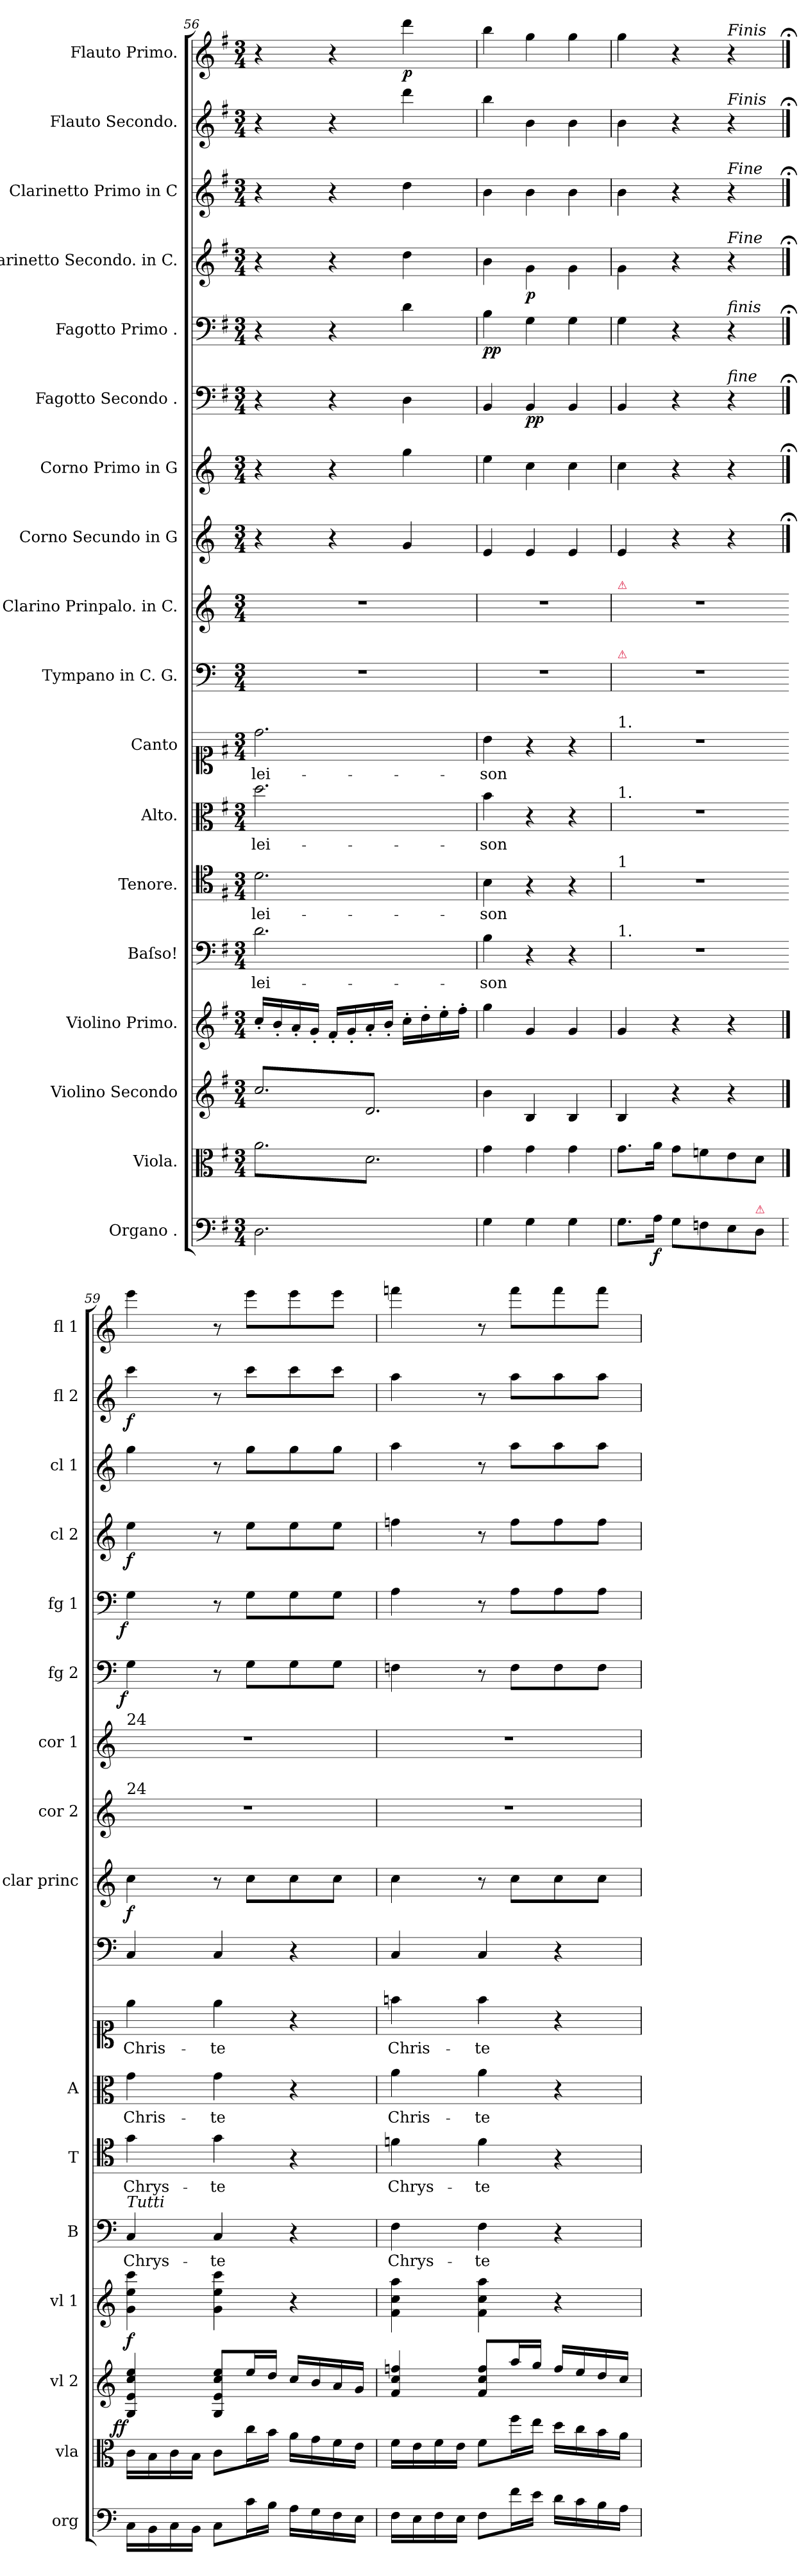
**kern	**dynam	**kern	**kern	**dynam	**kern	**dynam	**kern	**text	**kern	**text	**kern	**text	**kern	**text	**kern	**kern	**dynam	**kern	**kern	**kern	**dynam	**kern	**dynam	**kern	**dynam	**kern	**kern	**dynam	**kern	**dynam
*part18	*part18	*part17	*part16	*part16	*part15	*part15	*part14	*part14	*part13	*part13	*part12	*part12	*part11	*part11	*part10	*part9	*part9	*part8	*part7	*part6	*part6	*part5	*part5	*part4	*part4	*part3	*part2	*part2	*part1	*part1
*staff18	*staff18	*staff17	*staff16	*staff16	*staff15	*staff15	*staff14	*staff14	*staff13	*staff13	*staff12	*staff12	*staff11	*staff11	*staff10	*staff9	*staff9	*staff8	*staff7	*staff6	*staff6	*staff5	*staff5	*staff4	*staff4	*staff3	*staff2	*staff2	*staff1	*staff1
*I"Organo .	*	*I"Viola.	*I"Violino Secondo	*	*I"Violino Primo.	*	*I"Baſso!	*	*I"Tenore.	*	*I"Alto.	*	*I"Canto	*	*I"Tympano in C. G.	*I"Clarino Prinpalo. in C.	*	*I"Corno Secundo in G	*I"Corno Primo in G	*I"Fagotto Secondo .	*	*I"Fagotto Primo .	*	*I"Clarinetto Secondo. in C.	*	*I"Clarinetto Primo in C	*I"Flauto Secondo.	*	*I"Flauto Primo.	*
*I'org	*	*I'vla	*I'vl 2	*	*I'vl 1	*	*I'B	*	*I'T	*	*I'A	*	*	*	*	*I'clar princ	*	*I'cor 2	*I'cor 1	*I'fg 2	*	*I'fg 1	*	*I'cl 2	*	*I'cl 1	*I'fl 2	*	*I'fl 1	*
*clefF4	*	*clefC3	*clefG2	*	*clefG2	*	*clefF4	*	*clefC4	*	*clefC3	*	*clefC1	*	*clefF4	*clefG2	*	*clefG2	*clefG2	*clefF4	*	*clefF4	*	*clefG2	*	*clefG2	*clefG2	*	*clefG2	*
*	*	*	*	*	*	*	*	*	*	*	*	*	*	*	*	*	*	*ITrd3c5	*ITrd3c5	*	*	*	*	*	*	*	*	*	*	*
*k[f#]	*	*k[f#]	*k[f#]	*	*k[f#]	*	*k[f#]	*	*k[f#]	*	*k[f#]	*	*k[f#]	*	*k[]	*k[]	*	*k[f#]	*k[f#]	*k[f#]	*	*k[f#]	*	*k[f#]	*	*k[f#]	*k[f#]	*	*k[f#]	*
*G:	*	*G:	*G:	*	*G:	*	*G:	*	*G:	*	*G:	*	*G:	*	*	*	*	*	*	*G:	*	*G:	*	*G:	*	*G:	*	*	*G:	*
*M3/4	*	*M3/4	*M3/4	*	*M3/4	*	*M3/4	*	*M3/4	*	*M3/4	*	*M3/4	*	*M3/4	*M3/4	*	*M3/4	*M3/4	*M3/4	*	*M3/4	*	*M3/4	*	*M3/4	*M3/4	*	*M3/4	*
=56	=56	=56	=56	=56	=56	=56	=56	=56	=56	=56	=56	=56	=56	=56	=56	=56	=56	=56	=56	=56	=56	=56	=56	=56	=56	=56	=56	=56	=56	=56
!	!	!LO:TX:a:color=crimson:t=⚠	!	!	!	!	!	!	!	!	!	!	!	!	!	!	!	!	!	!	!	!	!	!	!	!	!	!	!	!
!	!	!	!	!	!	!	!	!LO:LY:i	!	!	!	!LO:LY:i	!	!	!	!	!	!	!	!	!	!	!	!	!	!	!	!	!	!
*	*	*tremolo	*	*	*	*	*	*	*	*	*	*	*	*	*	*	*	*	*	*	*	*	*	*	*	*	*	*	*	*
*	*	*	*tremolo	*	*	*	*	*	*	*	*	*	*	*	*	*	*	*	*	*	*	*	*	*	*	*	*	*	*	*
2.D\	.	8a\L	8cc/L	.	16cc'/LL	.	2.d\	-lei-	2.d\	-lei-	2.dd\	-lei-	2.dd\	-lei-	2.r	2.r	.	4r	4r	4r	.	4r	.	4r	.	4r	4r	.	4r	.
.	.	.	.	.	16b'/	.	.	.	.	.	.	.	.	.	.	.	.	.	.	.	.	.	.	.	.	.	.	.	.	.
.	.	8d\	8d/	.	16a'/	.	.	.	.	.	.	.	.	.	.	.	.	.	.	.	.	.	.	.	.	.	.	.	.	.
.	.	.	.	.	16g'/JJ	.	.	.	.	.	.	.	.	.	.	.	.	.	.	.	.	.	.	.	.	.	.	.	.	.
.	.	8a\	8cc/	.	16f#'/LL	.	.	.	.	.	.	.	.	.	.	.	.	4r	4r	4r	.	4r	.	4r	.	4r	4r	.	4r	.
.	.	.	.	.	16g'/	.	.	.	.	.	.	.	.	.	.	.	.	.	.	.	.	.	.	.	.	.	.	.	.	.
.	.	8d\	8d/	.	16a'/	.	.	.	.	.	.	.	.	.	.	.	.	.	.	.	.	.	.	.	.	.	.	.	.	.
.	.	.	.	.	16b'/JJ	.	.	.	.	.	.	.	.	.	.	.	.	.	.	.	.	.	.	.	.	.	.	.	.	.
.	.	8a\	8cc/	.	16cc'\LL	.	.	.	.	.	.	.	.	.	.	.	.	4d/	4dd\	4D\	.	4d\	.	4dd\	.	4dd\	4ddd\	.	4ddd\	p
.	.	.	.	.	16dd'\	.	.	.	.	.	.	.	.	.	.	.	.	.	.	.	.	.	.	.	.	.	.	.	.	.
.	.	8d\J	8d/J	.	16ee'\	.	.	.	.	.	.	.	.	.	.	.	.	.	.	.	.	.	.	.	.	.	.	.	.	.
*	*	*	*Xtremolo	*	*	*	*	*	*	*	*	*	*	*	*	*	*	*	*	*	*	*	*	*	*	*	*	*	*	*
*	*	*Xtremolo	*	*	*	*	*	*	*	*	*	*	*	*	*	*	*	*	*	*	*	*	*	*	*	*	*	*	*	*
.	.	.	.	.	16ff#'\JJ	.	.	.	.	.	.	.	.	.	.	.	.	.	.	.	.	.	.	.	.	.	.	.	.	.
=57	=57	=57	=57	=57	=57	=57	=57	=57	=57	=57	=57	=57	=57	=57	=57	=57	=57	=57	=57	=57	=57	=57	=57	=57	=57	=57	=57	=57	=57	=57
!	!	!	!	!	!	!	!	!LO:LY:i	!	!	!	!LO:LY:i	!	!	!	!	!	!	!	!	!	!	!	!	!	!	!	!	!	!
4G\	.	4g\	4b\	.	4gg\	.	4B\	-son	4B\	-son	4b\	-son	4b\	-son	2.r	2.r	.	4B/	4b\	4BB/	.	4B\	pp	4b\	.	4b\	4bb\	.	4bb\	.
.	.	.	.	.	.	.	.	.	.	.	.	.	.	.	.	.	.	.	.	.	.	.	.	.	.	.	.	.	.	.
4G\	.	4g\	4B/	.	4g/	.	4r	.	4r	.	4r	.	4r	.	.	.	.	4B/	4g\	4BB/	pp	4G\	.	4g\	p	4b\	4b\	.	4gg\	.
4G\	.	4g\	4B/	.	4g/	.	4r	.	4r	.	4r	.	4r	.	.	.	.	4B/	4g\	4BB/	.	4G\	.	4g\	.	4b\	4b\	.	4gg\	.
=58	=58	=58	=58	=58	=58	=58	=58	=58	=58	=58	=58	=58	=58	=58	=58	=58	=58	=58	=58	=58	=58	=58	=58	=58	=58	=58	=58	=58	=58	=58
!	!	!	!	!	!	!	!	!	!	!	!	!	!	!	!	!LO:TX:a:color=crimson:t=⚠	!	!	!	!	!	!	!	!	!	!	!	!	!	!
!	!	!	!	!	!	!	!	!	!	!	!	!	!	!	!LO:TX:a:color=crimson:t=⚠	!	!	!	!	!	!	!	!	!	!	!	!	!	!	!
!	!	!	!	!	!	!	!	!	!	!	!	!	!LO:TX:a:t=1.	!	!	!	!	!	!	!	!	!	!	!	!	!	!	!	!	!
!	!	!	!	!	!	!	!	!	!	!	!LO:TX:a:t=1.	!	!	!	!	!	!	!	!	!	!	!	!	!	!	!	!	!	!	!
!	!	!	!	!	!	!	!	!	!LO:TX:a:t=1	!	!	!	!	!	!	!	!	!	!	!	!	!	!	!	!	!	!	!	!	!
!	!	!	!	!	!	!	!LO:TX:a:t=1.	!	!	!	!	!	!	!	!	!	!	!	!	!	!	!	!	!	!	!	!	!	!	!
8.G\L	.	8.g\L	4B/	.	4g/	.	2.r	.	2.r	.	2.r	.	2.r	.	2.r	2.r	.	4B/	4g\	4BB/	.	4G\	.	4g\	.	4b\	4b\	.	4gg\	.
16A\Jk	f	16a\Jk	.	.	.	.	.	.	.	.	.	.	.	.	.	.	.	.	.	.	.	.	.	.	.	.	.	.	.	.
8G\L	.	8g\L	4r	.	4r	.	.	.	.	.	.	.	.	.	.	.	.	4r	4r	4r	.	4r	.	4r	.	4r	4r	.	4r	.
8Fn\	.	8fn\	.	.	.	.	.	.	.	.	.	.	.	.	.	.	.	.	.	.	.	.	.	.	.	.	.	.	.	.
!	!	!	!	!	!	!	!	!	!	!	!	!	!	!	!	!	!	!	!	!	!	!	!	!	!	!	!	!	!LO:TX:a:i:t=Finis	!
!	!	!	!	!	!	!	!	!	!	!	!	!	!	!	!	!	!	!	!	!	!	!	!	!	!	!	!LO:TX:a:i:t=Finis	!	!	!
!	!	!	!	!	!	!	!	!	!	!	!	!	!	!	!	!	!	!	!	!	!	!	!	!	!	!LO:TX:a:i:t=Fine	!	!	!	!
!	!	!	!	!	!	!	!	!	!	!	!	!	!	!	!	!	!	!	!	!	!	!	!	!LO:TX:a:i:t=Fine	!	!	!	!	!	!
!	!	!	!	!	!	!	!	!	!	!	!	!	!	!	!	!	!	!	!	!	!	!LO:TX:a:i:t=finis	!	!	!	!	!	!	!	!
!	!	!	!	!	!	!	!	!	!	!	!	!	!	!	!	!	!	!	!	!LO:TX:a:i:t=fine	!	!	!	!	!	!	!	!	!	!
8E\	.	8e\	4r	.	4r	.	.	.	.	.	.	.	.	.	.	.	.	4r	4r	4r	.	4r	.	4r	.	4r	4r	.	4r	.
!LO:TX:a:color=crimson:t=⚠	!	!	!	!	!	!	!	!	!	!	!	!	!	!	!	!	!	!	!	!	!	!	!	!	!	!	!	!	!	!
8D\J	.	8d\J	.	.	.	.	.	.	.	.	.	.	.	.	.	.	.	.	.	.	.	.	.	.	.	.	.	.	.	.
=59	==59;	==59	==59	==59;	==59	==59;	=59	==59;	=59	==59;	==59	==59;	==59	==59;	=59	=59	==59;	==59;	==59;	==59;	==59;	==59;	==59;	==59;	==59;	==59;	==59;	==59;	==59;	==59;
*k[]	*	*k[]	*k[]	*	*k[]	*	*k[]	*	*k[]	*	*k[]	*	*k[]	*	*	*k[]	*	*	*	*k[]	*	*k[]	*	*k[]	*	*k[]	*k[]	*	*k[]	*
*C:	*	*C:	*C:	*	*C:	*	*C:	*	*C:	*	*C:	*	*C:	*	*	*C:	*	*	*	*C:	*	*C:	*	*C:	*	*C:	*C:	*	*C:	*
!	!	!	!	!	!	!	!	!	!	!	!	!	!	!	!	!	!	!	!LO:TX:a:t=24	!	!	!	!	!	!	!	!	!	!	!
!	!	!	!	!	!	!	!	!	!	!	!	!	!	!	!	!	!	!LO:TX:a:t=24	!	!	!	!	!	!	!	!	!	!	!	!
!	!	!	!	!	!	!	!LO:TX:a:i:t=Tutti	!	!	!	!	!	!	!	!	!	!	!	!	!	!	!	!	!	!	!	!	!	!	!
!	!	!	!	!LO:DY:rj	!	!LO:DY:b	!	!	!	!	!	!	!	!	!	!	!	!	!	!	!LO:DY:rj	!	!LO:DY:rj	!	!	!	!	!	!	!
16C\LL	.	16c\LL	4G/ 4e/ 4cc/ 4ee/	ff	4g\ 4ee\ 4ccc\	f	4C/	Chrys-	4g\	Chrys-	4g\	Chris-	4ee\	Chris-	4C/	4cc\	f	2.r	2.r	4G\	f	4G\	f	4ee\	f	4gg\	4ccc\	f	4eee\	.
16BB\	.	16B\	.	.	.	.	.	.	.	.	.	.	.	.	.	.	.	.	.	.	.	.	.	.	.	.	.	.	.	.
16C\	.	16c\	.	.	.	.	.	.	.	.	.	.	.	.	.	.	.	.	.	.	.	.	.	.	.	.	.	.	.	.
16BB\JJ	.	16B\JJ	.	.	.	.	.	.	.	.	.	.	.	.	.	.	.	.	.	.	.	.	.	.	.	.	.	.	.	.
8C\L	.	8c\L	8G/ 8e/ 8cc/ 8ee/L	.	4g\ 4ee\ 4ccc\	.	4C/	-te	4g\	-te	4g\	-te	4ee\	-te	4C/	8r	.	.	.	8r	.	8r	.	8r	.	8r	8r	.	8r	.
16c\L	.	16cc\L	16ee/L	.	.	.	.	.	.	.	.	.	.	.	.	8cc\L	.	.	.	8G\L	.	8G\L	.	8ee\L	.	8gg\L	8ccc\L	.	8eee\L	.
16B\JJ	.	16b\JJ	16dd/JJ	.	.	.	.	.	.	.	.	.	.	.	.	.	.	.	.	.	.	.	.	.	.	.	.	.	.	.
16A\LL	.	16a\LL	16cc/LL	.	4r	.	4r	.	4r	.	4r	.	4r	.	4r	8cc\	.	.	.	8G\	.	8G\	.	8ee\	.	8gg\	8ccc\	.	8eee\	.
16G\	.	16g\	16b/	.	.	.	.	.	.	.	.	.	.	.	.	.	.	.	.	.	.	.	.	.	.	.	.	.	.	.
16F\	.	16f\	16a/	.	.	.	.	.	.	.	.	.	.	.	.	8cc\J	.	.	.	8G\J	.	8G\J	.	8ee\J	.	8gg\J	8ccc\J	.	8eee\J	.
16E\JJ	.	16e\JJ	16g/JJ	.	.	.	.	.	.	.	.	.	.	.	.	.	.	.	.	.	.	.	.	.	.	.	.	.	.	.
=60	=60	=60	=60	=60	=60	=60	=60	=60	=60	=60	=60	=60	=60	=60	=60	=60	=60	=60	=60	=60	=60	=60	=60	=60	=60	=60	=60	=60	=60	=60
!	!	!	!	!	!	!	!	!LO:LY:i	!	!LO:LY:i	!	!LO:LY:i	!	!LO:LY:i	!	!	!	!	!	!	!	!	!	!	!	!	!	!	!	!
16F\LL	.	16f\LL	4f/ 4cc/ 4ffn/	.	4f\ 4cc\ 4aa\	.	4F\	Chrys-	4fn\	Chrys-	4a\	Chris-	4ffn\	Chris-	4C/	4cc\	.	2.r	2.r	4Fn\	.	4A\	.	4ffn\	.	4aa\	4aa\	.	4fffn\	.
16E\	.	16e\	.	.	.	.	.	.	.	.	.	.	.	.	.	.	.	.	.	.	.	.	.	.	.	.	.	.	.	.
16F\	.	16f\	.	.	.	.	.	.	.	.	.	.	.	.	.	.	.	.	.	.	.	.	.	.	.	.	.	.	.	.
16E\JJ	.	16e\JJ	.	.	.	.	.	.	.	.	.	.	.	.	.	.	.	.	.	.	.	.	.	.	.	.	.	.	.	.
!	!	!	!	!	!	!	!	!LO:LY:i	!	!LO:LY:i	!	!LO:LY:i	!	!LO:LY:i	!	!	!	!	!	!	!	!	!	!	!	!	!	!	!	!
8F\L	.	8f\L	8f/ 8cc/ 8ff/L	.	4f\ 4cc\ 4aa\	.	4F\	-te	4f\	-te	4a\	-te	4ff\	-te	4C/	8r	.	.	.	8r	.	8r	.	8r	.	8r	8r	.	8r	.
16f\L	.	16ff\L	16aa/L	.	.	.	.	.	.	.	.	.	.	.	.	8cc\L	.	.	.	8F\L	.	8A\L	.	8ff\L	.	8aa\L	8aa\L	.	8fff\L	.
16e\JJ	.	16ee\JJ	16gg/JJ	.	.	.	.	.	.	.	.	.	.	.	.	.	.	.	.	.	.	.	.	.	.	.	.	.	.	.
16d\LL	.	16dd\LL	16ff/LL	.	4r	.	4r	.	4r	.	4r	.	4r	.	4r	8cc\	.	.	.	8F\	.	8A\	.	8ff\	.	8aa\	8aa\	.	8fff\	.
16c\	.	16cc\	16ee/	.	.	.	.	.	.	.	.	.	.	.	.	.	.	.	.	.	.	.	.	.	.	.	.	.	.	.
16B\	.	16b\	16dd/	.	.	.	.	.	.	.	.	.	.	.	.	8cc\J	.	.	.	8F\J	.	8A\J	.	8ff\J	.	8aa\J	8aa\J	.	8fff\J	.
16A\JJ	.	16a\JJ	16cc/JJ	.	.	.	.	.	.	.	.	.	.	.	.	.	.	.	.	.	.	.	.	.	.	.	.	.	.	.
=	=	=	=	=	=	=	=	=	=	=	=	=	=	=	=	=	=	=	=	=	=	=	=	=	=	=	=	=	=	=
*-	*-	*-	*-	*-	*-	*-	*-	*-	*-	*-	*-	*-	*-	*-	*-	*-	*-	*-	*-	*-	*-	*-	*-	*-	*-	*-	*-	*-	*-	*-
